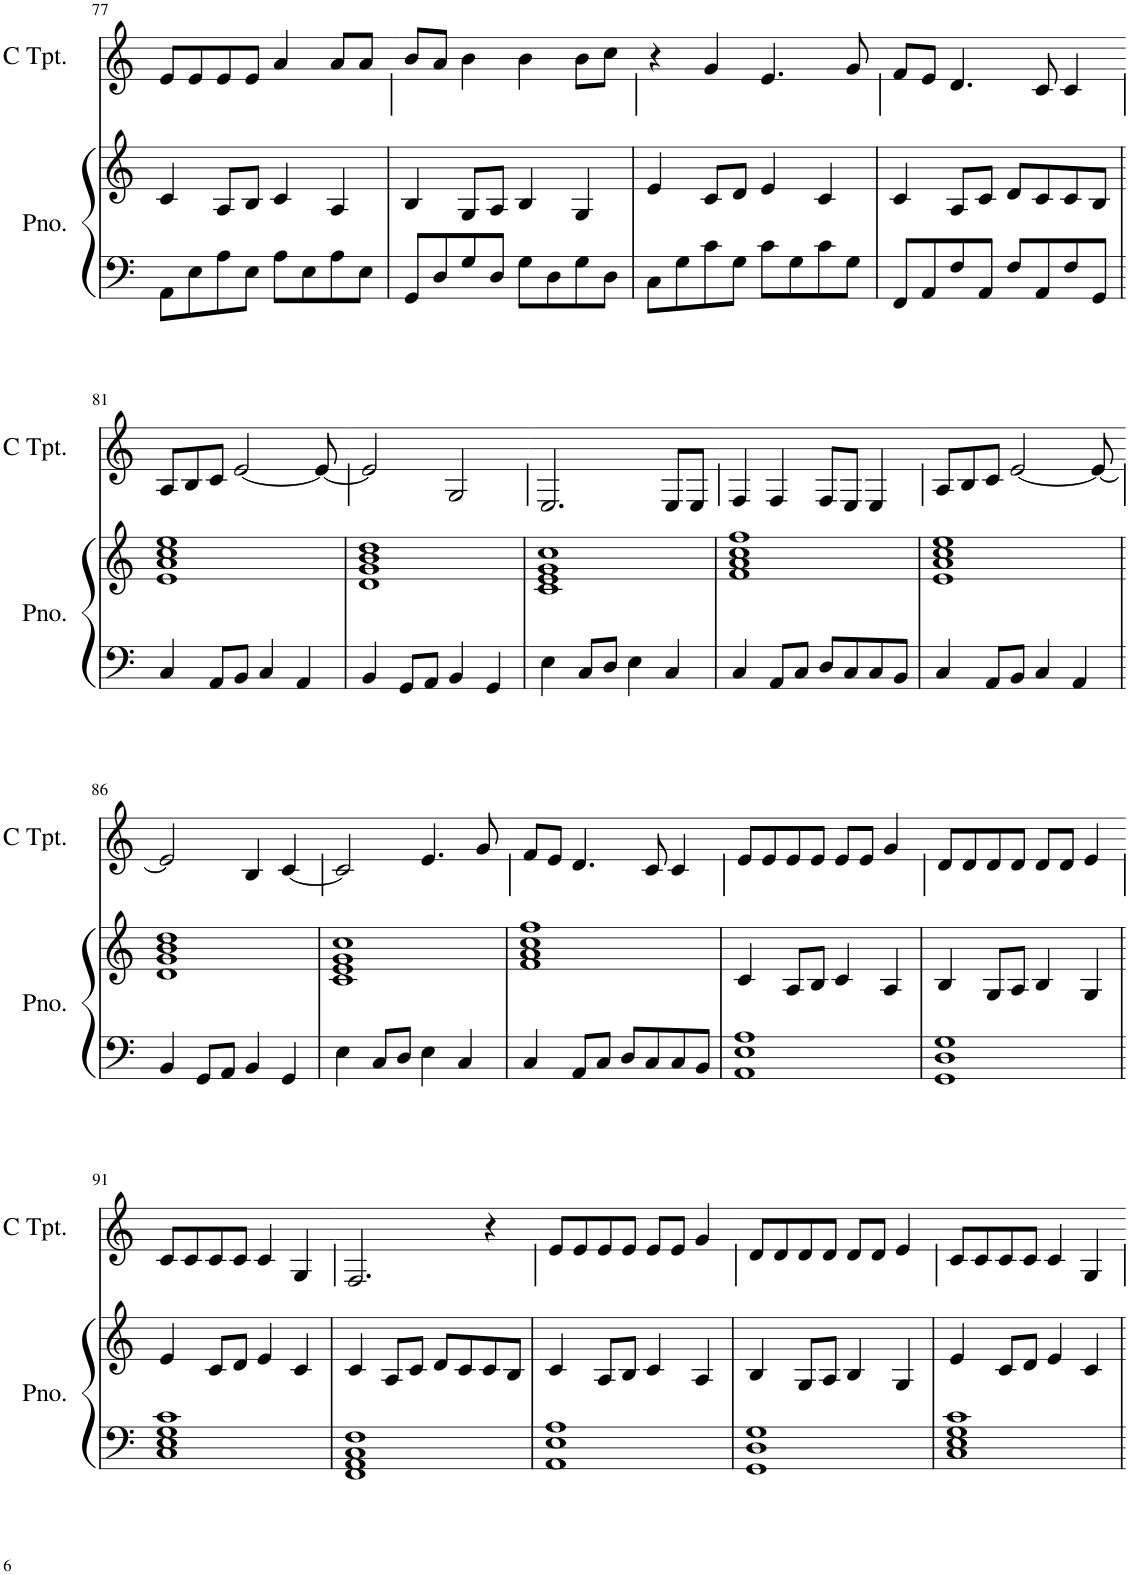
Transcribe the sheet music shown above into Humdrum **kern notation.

**kern	**kern	**kern
*part2	*part2	*part1
*staff3	*staff2	*staff1
*I"Piano	*	*I"C Trumpet
*I'Pno.	*	*I'C Tpt.
!!LO:PB:g=z
*clefF4	*clefG2	*clefG2
*k[]	*k[]	*k[]
*M4/4	*M4/4	*M4/4
=77	=77	=77
8AA\L	4c/	8e/L
8E\	.	8e/
8A\	8A/L	8e/
8E\J	8B/J	8e/J
8A\L	4c/	4a/
8E\	.	.
8A\	4A/	8a/L
8E\J	.	8a/J
=78	=78	=78
8GG/L	4B/	8b/L
8D/	.	8a/J
8G/	8G/L	4b\
8D/J	8A/J	.
8G\L	4B/	4b\
8D\	.	.
8G\	4G/	8b\L
8D\J	.	8cc\J
=79	=79	=79
8C\L	4e/	4r
8G\	.	.
8c\	8c/L	4g/
8G\J	8d/J	.
8c\L	4e/	4.e/
8G\	.	.
8c\	4c/	.
8G\J	.	8g/
=80	=80	=80
8FF/L	4c/	8f/L
8AA/	.	8e/J
8F/	8A/L	4.d/
8AA/J	8c/J	.
8F/L	8d/L	.
8AA/	8c/	8c/
8F/	8c/	4c/
8GG/J	8B/J	.
!!LO:LB:g=z
=81	=81	=81
4C/	1e 1a 1cc 1ee	8A/L
.	.	8B/
8AA/L	.	8c/J
8BB/J	.	[2e/
4C/	.	.
4AA/	.	.
.	.	8e/_
=82	=82	=82
4BB/	1d 1g 1b 1dd	2e/]
8GG/L	.	.
8AA/J	.	.
4BB/	.	2G/
4GG/	.	.
=83	=83	=83
4E\	1c 1e 1g 1cc	2.E/
8C/L	.	.
8D/J	.	.
4E\	.	.
4C/	.	8E/L
.	.	8E/J
=84	=84	=84
4C/	1f 1a 1cc 1ff	4F/
8AA/L	.	4F/
8C/J	.	.
8D/L	.	8F/L
8C/	.	8E/J
8C/	.	4E/
8BB/J	.	.
=85	=85	=85
4C/	1e 1a 1cc 1ee	8A/L
.	.	8B/
8AA/L	.	8c/J
8BB/J	.	[2e/
4C/	.	.
4AA/	.	.
.	.	8e/_
!!LO:LB:g=z
=86	=86	=86
4BB/	1d 1g 1b 1dd	2e/]
8GG/L	.	.
8AA/J	.	.
4BB/	.	4B/
4GG/	.	[4c/
=87	=87	=87
4E\	1c 1e 1g 1cc	2c/]
8C/L	.	.
8D/J	.	.
4E\	.	4.e/
4C/	.	.
.	.	8g/
=88	=88	=88
4C/	1f 1a 1cc 1ff	8f/L
.	.	8e/J
8AA/L	.	4.d/
8C/J	.	.
8D/L	.	.
8C/	.	8c/
8C/	.	4c/
8BB/J	.	.
=89	=89	=89
1AA 1E 1A	4c/	8e/L
.	.	8e/
.	8A/L	8e/
.	8B/J	8e/J
.	4c/	8e/L
.	.	8e/J
.	4A/	4g/
=90	=90	=90
1GG 1D 1G	4B/	8d/L
.	.	8d/
.	8G/L	8d/
.	8A/J	8d/J
.	4B/	8d/L
.	.	8d/J
.	4G/	4e/
!!LO:LB:g=z
=91	=91	=91
1C 1E 1G 1c	4e/	8c/L
.	.	8c/
.	8c/L	8c/
.	8d/J	8c/J
.	4e/	4c/
.	4c/	4G/
=92	=92	=92
1FF 1AA 1C 1F	4c/	2.F/
.	8A/L	.
.	8c/J	.
.	8d/L	.
.	8c/	.
.	8c/	4r
.	8B/J	.
=93	=93	=93
1AA 1E 1A	4c/	8e/L
.	.	8e/
.	8A/L	8e/
.	8B/J	8e/J
.	4c/	8e/L
.	.	8e/J
.	4A/	4g/
=94	=94	=94
1GG 1D 1G	4B/	8d/L
.	.	8d/
.	8G/L	8d/
.	8A/J	8d/J
.	4B/	8d/L
.	.	8d/J
.	4G/	4e/
=95	=95	=95
1C 1E 1G 1c	4e/	8c/L
.	.	8c/
.	8c/L	8c/
.	8d/J	8c/J
.	4e/	4c/
.	4c/	4G/
=	=	=
*-	*-	*-
